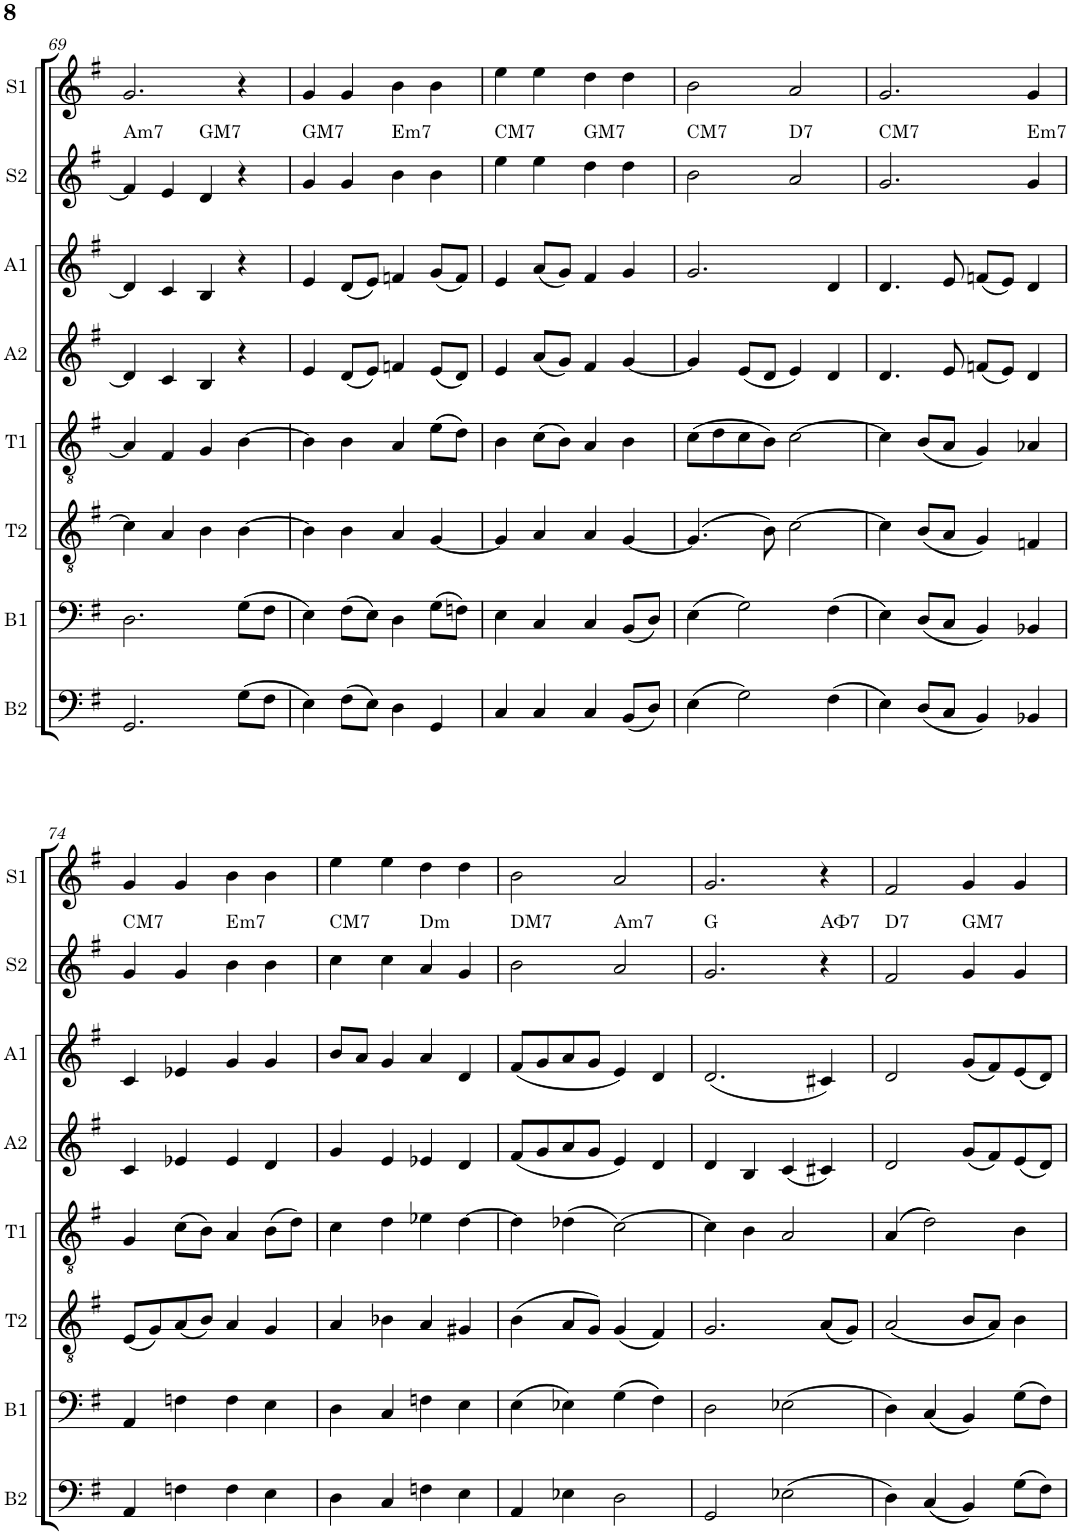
**kern	**kern	**kern	**kern	**kern	**kern	**kern	**kern
*part8	*part7	*part6	*part5	*part4	*part3	*part2	*part1
*staff8	*staff7	*staff6	*staff5	*staff4	*staff3	*staff2	*staff1
*I"Bass 2	*I"Bass 1	*I"Tenor 2	*I"Tenor 1	*I"Alt 2	*I"Alt 1	*I"Sopran 2	*I"Sopran 1
*I'B2	*I'B1	*I'T2	*I'T1	*I'A2	*I'A1	*I'S2	*I'S1
!!LO:PB:g=z
*clefF4	*clefF4	*clefGv2	*clefGv2	*clefG2	*clefG2	*clefG2	*clefG2
*k[f#]	*k[f#]	*k[f#]	*k[f#]	*k[f#]	*k[f#]	*k[f#]	*k[f#]
*M4/4	*M4/4	*M4/4	*M4/4	*M4/4	*M4/4	*M4/4	*M4/4
=69	=69	=69	=69	=69	=69	=69	=69
!	!	!	!	!	!	!LO:TX:a:t=Am7	!
2.GG/	2.D\	4c\]	4A/]	4d/]	4d/]	4f#/]	2.g/
.	.	4A/	4F#/	4c/	4c/	4e/	.
!	!	!	!	!	!	!LO:TX:a:t=GM7	!
.	.	4B\	4G/	4B/	4B/	4d/	.
(8G\L	(8G\L	[4B\	[4B\	4r	4r	4r	4r
8F#\J	8F#\J	.	.	.	.	.	.
=70	=70	=70	=70	=70	=70	=70	=70
!	!	!	!	!	!	!LO:TX:a:t=GM7	!
4E\)	4E\)	4B\]	4B\]	4e/	4e/	4g/	4g/
(8F#\L	(8F#\L	4B\	4B\	(8d/L	(8d/L	4g/	4g/
8E\J)	8E\J)	.	.	8e/J)	8e/J)	.	.
!	!	!	!	!	!	!LO:TX:a:t=Em7	!
4D\	4D\	4A/	4A/	4fn/	4fn/	4b\	4b\
4GG/	(8G\L	[4G/	(8e\L	(8e/L	(8g/L	4b\	4b\
.	8Fn\J)	.	8d\J)	8d/J)	8f/J)	.	.
=71	=71	=71	=71	=71	=71	=71	=71
!	!	!	!	!	!	!LO:TX:a:t=CM7	!
4C/	4E\	4G/]	4B\	4e/	4e/	4ee\	4ee\
4C/	4C/	4A/	(8c\L	(8a/L	(8a/L	4ee\	4ee\
.	.	.	8B\J)	8g/J)	8g/J)	.	.
!	!	!	!	!	!	!LO:TX:a:t=GM7	!
4C/	4C/	4A/	4A/	4f#/	4f#/	4dd\	4dd\
(8BB/L	(8BB/L	[4G/	4B\	[4g/	4g/	4dd\	4dd\
8D/J)	8D/J)	.	.	.	.	.	.
=72	=72	=72	=72	=72	=72	=72	=72
!	!	!	!	!	!	!LO:TX:a:t=CM7	!
(4E\	(4E\	(4.G/]	(8c\L	4g/]	2.g/	2b\	2b\
.	.	.	8d\	.	.	.	.
2G\)	2G\)	.	8c\	(8e/L	.	.	.
.	.	8B\)	8B\J)	8d/J	.	.	.
!	!	!	!	!	!	!LO:TX:a:t=D7	!
.	.	[2c\	[2c\	4e/)	.	2a/	2a/
(4F#\	(4F#\	.	.	4d/	4d/	.	.
=73	=73	=73	=73	=73	=73	=73	=73
!	!	!	!	!	!	!LO:TX:a:t=CM7	!
4E\)	4E\)	4c\]	4c\]	4.d/	4.d/	2.g/	2.g/
(8D/L	(8D/L	(8B/L	(8B/L	.	.	.	.
8C/J	8C/J	8A/J	8A/J	8e/	8e/	.	.
4BB/)	4BB/)	4G/)	4G/)	(8fn/L	(8fn/L	.	.
.	.	.	.	8e/J)	8e/J)	.	.
!	!	!	!	!	!	!LO:TX:a:t=Em7	!
4BB-X/	4BB-X/	4Fn/	4A-X/	4d/	4d/	4g/	4g/
!!LO:LB:g=z
=74	=74	=74	=74	=74	=74	=74	=74
!	!	!	!	!	!	!LO:TX:a:t=CM7	!
4AA/	4AA/	(8E/L	4G/	4c/	4c/	4g/	4g/
.	.	8G/)	.	.	.	.	.
4Fn\	4Fn\	(8A/	(8c\L	4e-X/	4e-X/	4g/	4g/
.	.	8B/J)	8B\J)	.	.	.	.
!	!	!	!	!	!	!LO:TX:a:t=Em7	!
4F\	4F\	4A/	4A/	4e-/	4g/	4b\	4b\
4E\	4E\	4G/	(8B\L	4d/	4g/	4b\	4b\
.	.	.	8d\J)	.	.	.	.
=75	=75	=75	=75	=75	=75	=75	=75
!	!	!	!	!	!	!LO:TX:a:t=CM7	!
4D\	4D\	4A/	4c\	4g/	8b/L	4cc\	4ee\
.	.	.	.	.	8a/J	.	.
4C/	4C/	4B-X\	4d\	4e/	4g/	4cc\	4ee\
!	!	!	!	!	!	!LO:TX:a:t=Dm	!
4Fn\	4Fn\	4A/	4e-X\	4e-X/	4a/	4a/	4dd\
4E\	4E\	4G#X/	[4d\	4d/	4d/	4g/	4dd\
=76	=76	=76	=76	=76	=76	=76	=76
!	!	!	!	!	!	!LO:TX:a:t=DM7	!
4AA/	(4E\	(4B\	4d\]	(8f#/L	(8f#/L	2b\	2b\
.	.	.	.	8g/	8g/	.	.
4E-X\	4E-X\)	8A/L	(4d-X\	8a/	8a/	.	.
.	.	8G/J)	.	8g/J	8g/J	.	.
!	!	!	!	!	!	!LO:TX:a:t=Am7	!
2D\	(4G\	(4G/	[2c\)	4e/)	4e/)	2a/	2a/
.	4F#\)	4F#/)	.	4d/	4d/	.	.
=77	=77	=77	=77	=77	=77	=77	=77
!	!	!	!	!	!	!LO:TX:a:t=G	!
2GG/	2D\	2.G/	4c\]	4d/	(2.d/	2.g/	2.g/
.	.	.	4B\	4B/	.	.	.
(2E-X\	(2E-X\	.	2A/	(4c/	.	.	.
!	!	!	!	!	!	!LO:TX:a:t=AΦ7	!
.	.	(8A/L	.	4c#X/)	4c#X/)	4r	4r
.	.	8G/J)	.	.	.	.	.
=78	=78	=78	=78	=78	=78	=78	=78
!	!	!	!	!	!	!LO:TX:a:t=D7	!
4D\)	4D\)	(2A/	((4A/	2d/	2d/	2f#/	2f#/
(4C/	(4C/	.	2d\))	.	.	.	.
!	!	!	!	!	!	!LO:TX:a:t=GM7	!
4BB/)	4BB/)	8B/L	.	(8g/L	(8g/L	4g/	4g/
.	.	8A/J)	.	8f#/)	8f#/)	.	.
(8G\L	(8G\L	4B\	4B\	(8e/	(8e/	4g/	4g/
8F#\J)	8F#\J)	.	.	8d/J)	8d/J)	.	.
=	=	=	=	=	=	=	=
*-	*-	*-	*-	*-	*-	*-	*-
